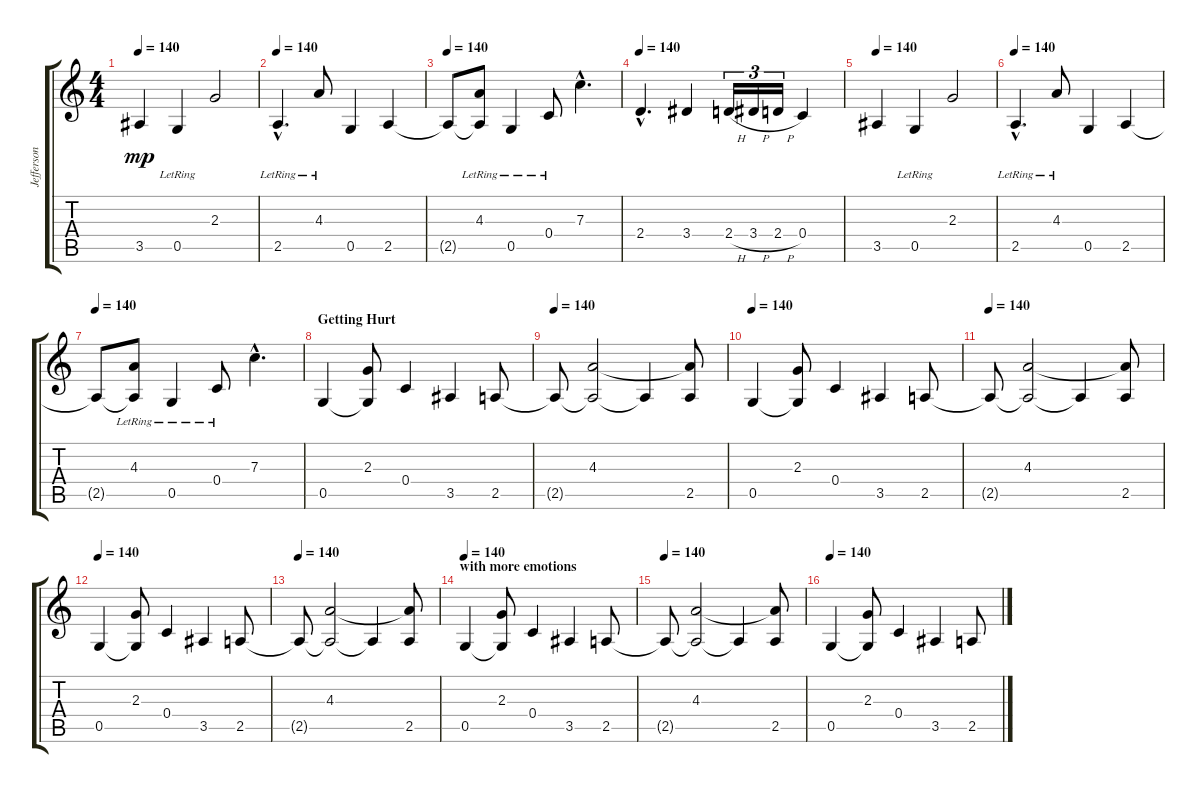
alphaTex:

\track ("Jefferson solo + fills" "Jefferson ") {instrument overdrivenguitar}
\staff {score tabs}
\tuning (D4 A3 F3 C3 G2 D2) {hide}
\ts (4 4)
\tempo 140
\clef g2
\ks c
3.5.4{dy mp} 0.5{lr}.4 2.3.2 |
\tempo 140
2.5{hac lr}.4{d} 4.3{lr}.8 0.5.4 2.5.4 |
\tempo 140
2.5{t}.8 (4.3{lr} 2.5{t}).8 0.5{lr}.4 0.4{lr}.8 7.3{hac}.4{d} |
\tempo 140
2.4{hac}.4{d} 3.4.4 2.4{h}.16{tu (3 2)} 3.4{h}.16{tu (3 2)} 2.4{h}.16{tu (3 2)} 0.4.4 |
\tempo 140
3.5.4 0.5{lr}.4 2.3.2 |
\tempo 140
2.5{hac lr}.4{d} 4.3{lr}.8 0.5.4 2.5.4 |
\tempo 140
2.5{t}.8 (4.3{lr} 2.5{t}).8 0.5{lr}.4 0.4{lr}.8 7.3{hac}.4{d} |
\section ("" "Getting Hurt")
0.5.4 (2.3 0.5{t}).8 0.4.4 3.5.4 2.5.8 |
\tempo 140
2.5{t}.8 (4.3 2.5{t}).2 2.5{t}.4 (4.3{t} 2.5).8 |
\tempo 140
0.5.4 (2.3 0.5{t}).8 0.4.4 3.5.4 2.5.8 |
\tempo 140
2.5{t}.8 (4.3 2.5{t}).2 2.5{t}.4 (4.3{t} 2.5).8 |
\tempo 140
0.5.4 (2.3 0.5{t}).8 0.4.4 3.5.4 2.5.8 |
\tempo 140
2.5{t}.8 (4.3 2.5{t}).2 2.5{t}.4 (4.3{t} 2.5).8 |
\section ("" "with more emotions")
\tempo 140
0.5.4 (2.3 0.5{t}).8 0.4.4 3.5.4 2.5.8 |
\tempo 140
2.5{t}.8 (4.3 2.5{t}).2 2.5{t}.4 (4.3{t} 2.5).8 |
\tempo 140
0.5.4 (2.3 0.5{t}).8 0.4.4 3.5.4 2.5.8
